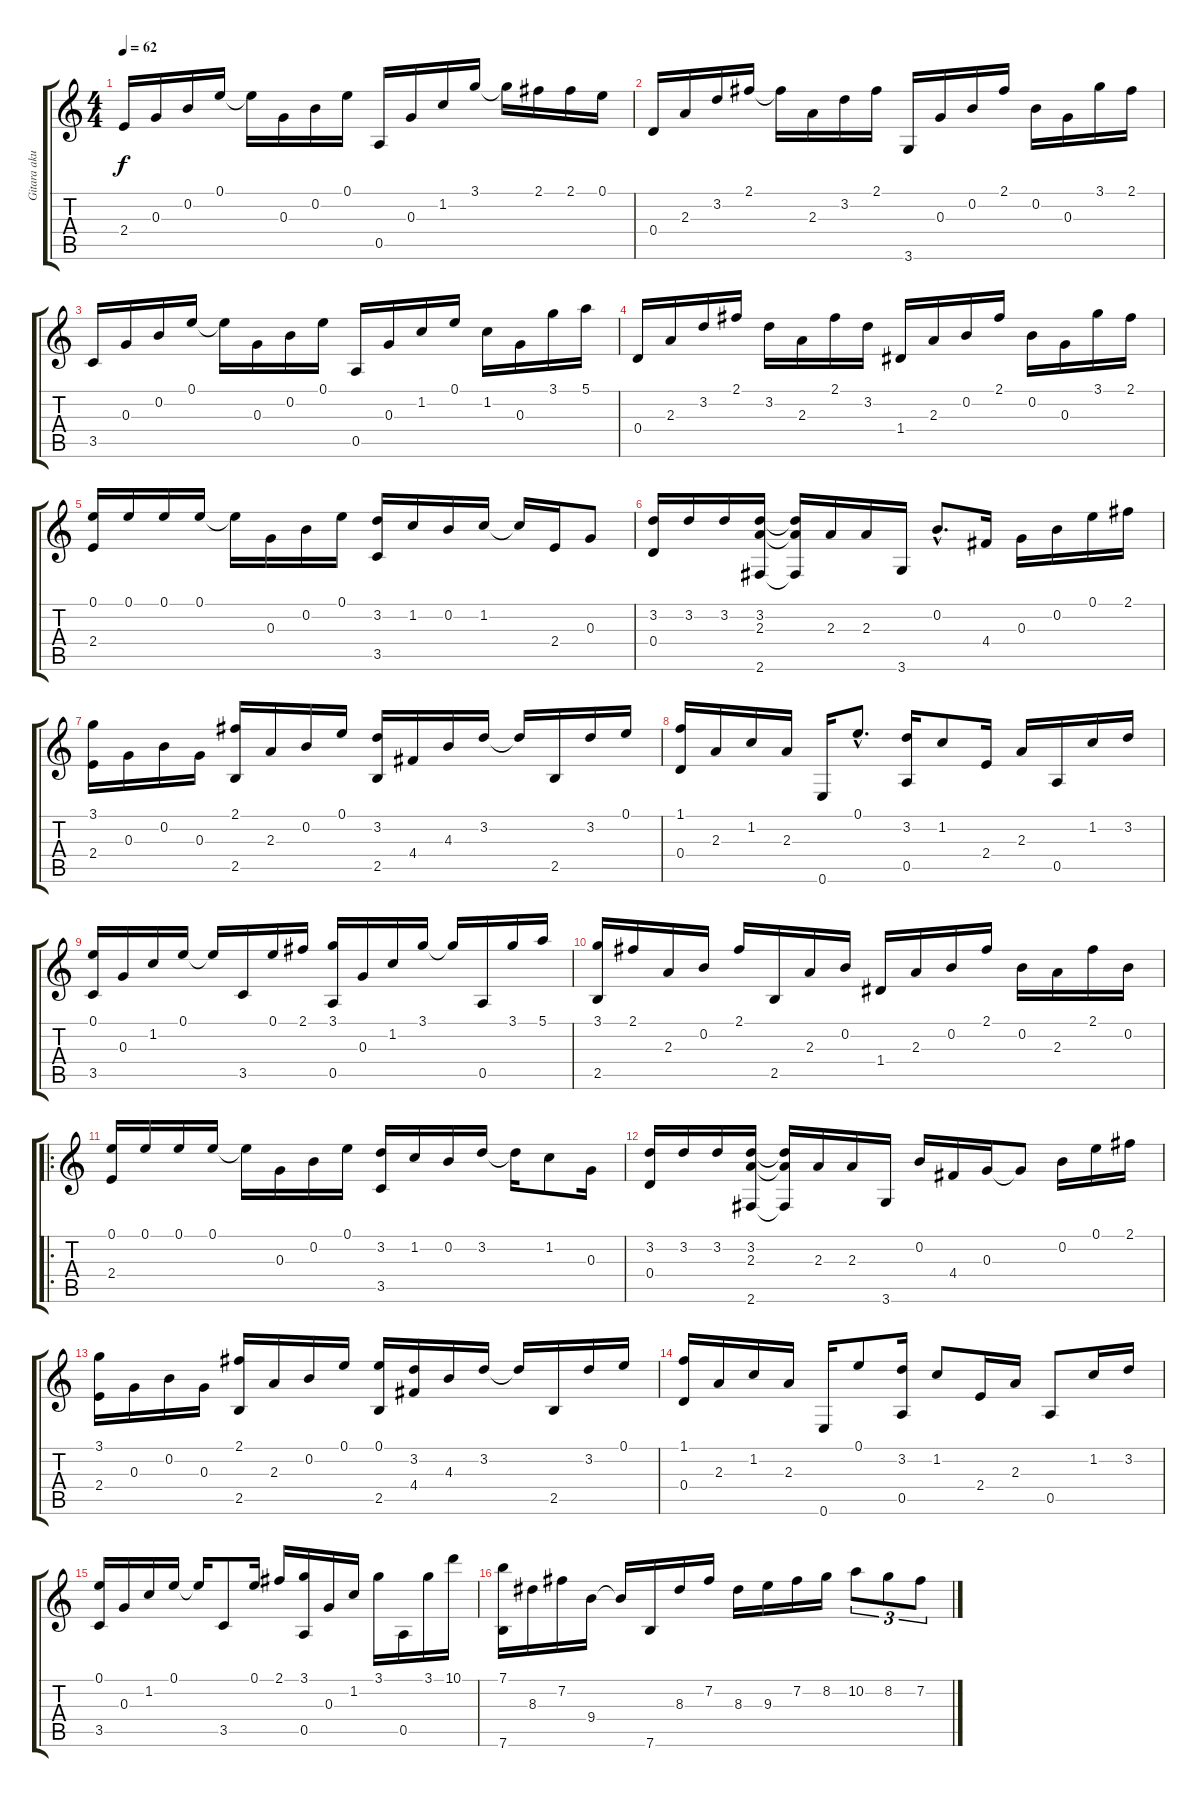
\track ("Gitara akustyczna" "Gitara aku") {instrument acousticguitarsteel}
\staff {score tabs}
\tuning (E4 B3 G3 D3 A2 E2) {hide}
\ts (4 4)
\tempo 62
\clef g2
\ks c
2.4.16{dy f instrument acousticguitarsteel} 0.3.16 0.2.16 0.1.16 0.1{t}.16 0.3.16 0.2.16 0.1.16 0.5.16 0.3.16 1.2.16 3.1.16 3.1{t}.16 2.1.16 2.1.16 0.1.16 |
0.4.16 2.3.16 3.2.16 2.1.16 2.1{t}.16 2.3.16 3.2.16 2.1.16 3.6.16 0.3.16 0.2.16 2.1.16 0.2.16 0.3.16 3.1.16 2.1.16 |
3.5.16 0.3.16 0.2.16 0.1.16 0.1{t}.16 0.3.16 0.2.16 0.1.16 0.5.16 0.3.16 1.2.16 0.1.16 1.2.16 0.3.16 3.1.16 5.1.16 |
0.4.16 2.3.16 3.2.16 2.1.16 3.2.16 2.3.16 2.1.16 3.2.16 1.4.16 2.3.16 0.2.16 2.1.16 0.2.16 0.3.16 3.1.16 2.1.16 |
(0.1 2.4).16 0.1.16 0.1.16 0.1.16 0.1{t}.16 0.3.16 0.2.16 0.1.16 (3.2 3.5).16 1.2.16 0.2.16 1.2.16 1.2{t}.16 2.4.16 0.3.8 |
(3.2 0.4).16 3.2.16 3.2.16 (3.2 2.3 2.6).16 (3.2{t} 2.3{t} 2.6{t}).16 2.3.16 2.3.16 3.6.16 0.2{hac}.8{d} 4.4.16 0.3.16 0.2.16 0.1.16 2.1.16 |
(3.1 2.4).16 0.3.16 0.2.16 0.3.16 (2.1 2.5).16 2.3.16 0.2.16 0.1.16 (3.2 2.5).16 4.4.16 4.3.16 3.2.16 3.2{t}.16 2.5.16 3.2.16 0.1.16 |
(1.1 0.4).16 2.3.16 1.2.16 2.3.16 0.6.16 0.1{hac}.8{d} (3.2 0.5).16 1.2.8 2.4.16 2.3.16 0.5.16 1.2.16 3.2.16 |
(0.1 3.5).16 0.3.16 1.2.16 0.1.16 0.1{t}.16 3.5.16 0.1.16 2.1.16 (3.1 0.5).16 0.3.16 1.2.16 3.1.16 3.1{t}.16 0.5.16 3.1.16 5.1.16 |
(3.1 2.5).16 2.1.16 2.3.16 0.2.16 2.1.16 2.5.16 2.3.16 0.2.16 1.4.16 2.3.16 0.2.16 2.1.16 0.2.16 2.3.16 2.1.16 0.2.16 |
\ro
(0.1 2.4).16 0.1.16 0.1.16 0.1.16 0.1{t}.16 0.3.16 0.2.16 0.1.16 (3.2 3.5).16 1.2.16 0.2.16 3.2.16 3.2{t}.16 1.2.8 0.3.16 |
(3.2 0.4).16 3.2.16 3.2.16 (3.2 2.3 2.6).16 (3.2{t} 2.3{t} 2.6{t}).16 2.3.16 2.3.16 3.6.16 0.2.16 4.4.16 0.3.16 0.3{t}.8 0.2.16 0.1.16 2.1.16 |
(3.1 2.4).16 0.3.16 0.2.16 0.3.16 (2.1 2.5).16 2.3.16 0.2.16 0.1.16 (0.1 2.5).16 (3.2 4.4).16 4.3.16 3.2.16 3.2{t}.16 2.5.16 3.2.16 0.1.16 |
(1.1 0.4).16 2.3.16 1.2.16 2.3.16 0.6.16 0.1.8 (3.2 0.5).16 1.2.8 2.4.16 2.3.16 0.5.8 1.2.16 3.2.16 |
(0.1 3.5).16 0.3.16 1.2.16 0.1.16 0.1{t}.16 3.5.8 0.1.16 2.1.16 (3.1 0.5).16 0.3.16 1.2.16 3.1.16 0.5.16 3.1.16 10.1.16 |
(7.1 7.6).16 8.3.16 7.2.16 9.4.16 9.4{t}.16 7.6.16 8.3.16 7.2.16 8.3.16 9.3.16 7.2.16 8.2.16 10.2.8{tu (3 2)} 8.2.8{tu (3 2)} 7.2.8{tu (3 2)}
